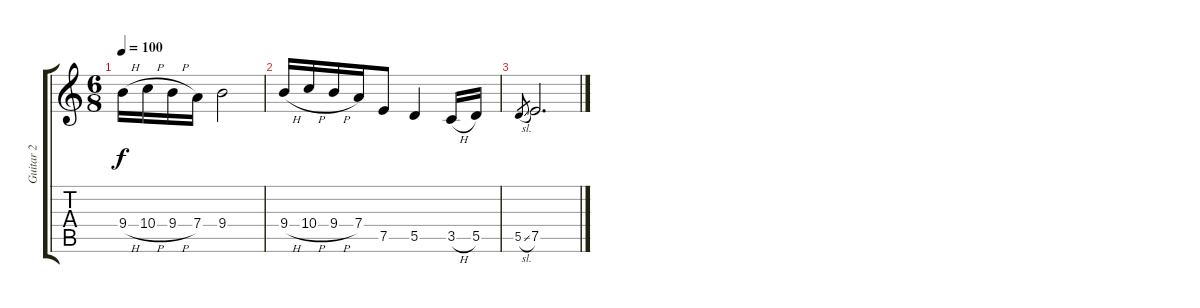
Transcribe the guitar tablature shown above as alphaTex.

\track ("Guitar 2" "Guitar 2") {instrument distortionguitar}
\staff {score tabs}
\tuning (E4 B3 G3 D3 A2 E2) {hide}
\ts (6 8)
\tempo 100
\clef g2
\ks c
9.4{h}.16{dy f} 10.4{h}.16 9.4{h}.16 7.4.16 9.4.2 |
9.4{h}.16 10.4{h}.16 9.4{h}.16 7.4.16 7.5.8 5.5.4 3.5{h}.16 5.5.16 |
5.5{sl}.8{gr} 7.5.2{d}
